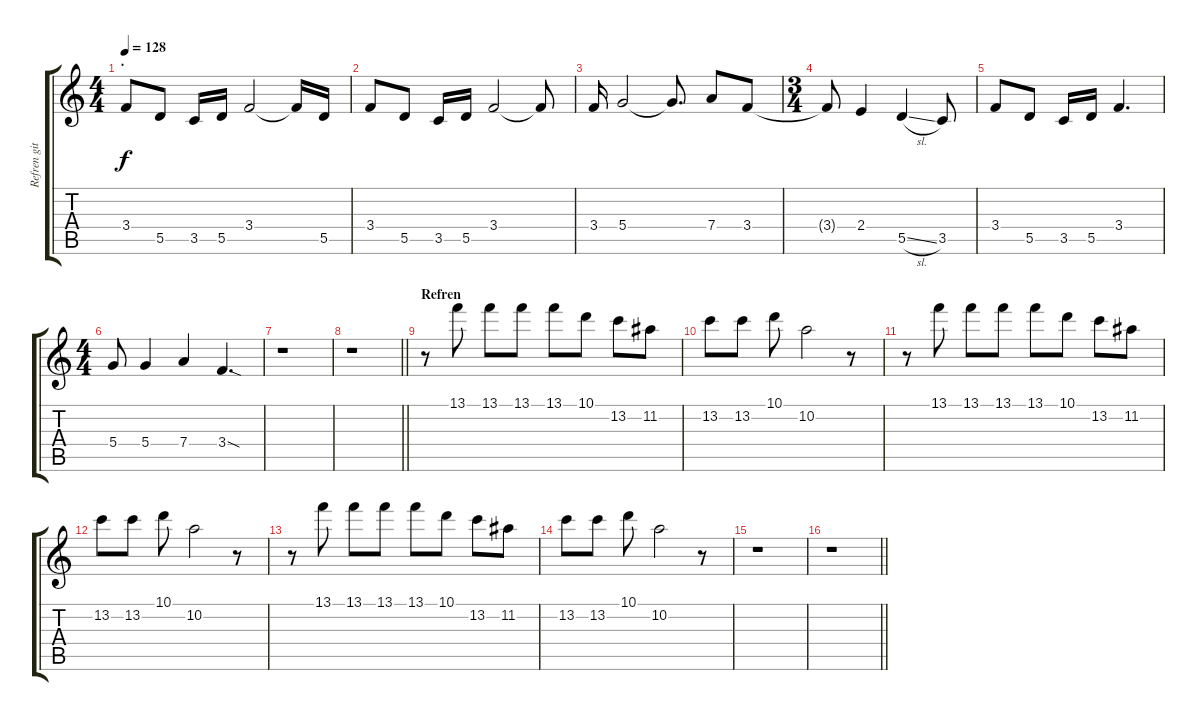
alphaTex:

\track ("Refren gitara" "Refren git") {instrument distortionguitar}
\staff {score tabs}
\tuning (E4 B3 G3 D3 A2 E2) {hide}
\ts (4 4)
\section ("" ".")
\tempo 128
\clef g2
\ks c
3.4.8{dy f} 5.5.8 3.5.16 5.5.16 3.4.2 3.4{t}.16 5.5.16 |
3.4.8 5.5.8 3.5.16 5.5.16 3.4.2 3.4{t}.8 |
3.4.16 5.4.2 5.4{t}.8{d} 7.4.8 3.4.8 |
\ts (3 4)
3.4{t}.8 2.4.4 5.5{sl}.4 3.5.8 |
3.4.8 5.5.8 3.5.16 5.5.16 3.4.4{d} |
\ts (4 4)
5.4.8 5.4.4 7.4.4 3.4{sod}.4{d} |
r.1 |
\barLineRight lightlight
r.1 |
\section ("" "Refren")
r.8 13.1.8 13.1.8 13.1.8 13.1.8 10.1.8 13.2.8 11.2.8 |
13.2.8 13.2.8 10.1.8 10.2.2 r.8 |
r.8 13.1.8 13.1.8 13.1.8 13.1.8 10.1.8 13.2.8 11.2.8 |
13.2.8 13.2.8 10.1.8 10.2.2 r.8 |
r.8 13.1.8 13.1.8 13.1.8 13.1.8 10.1.8 13.2.8 11.2.8 |
13.2.8 13.2.8 10.1.8 10.2.2 r.8 |
r.1 |
\barLineRight lightlight
r.1
